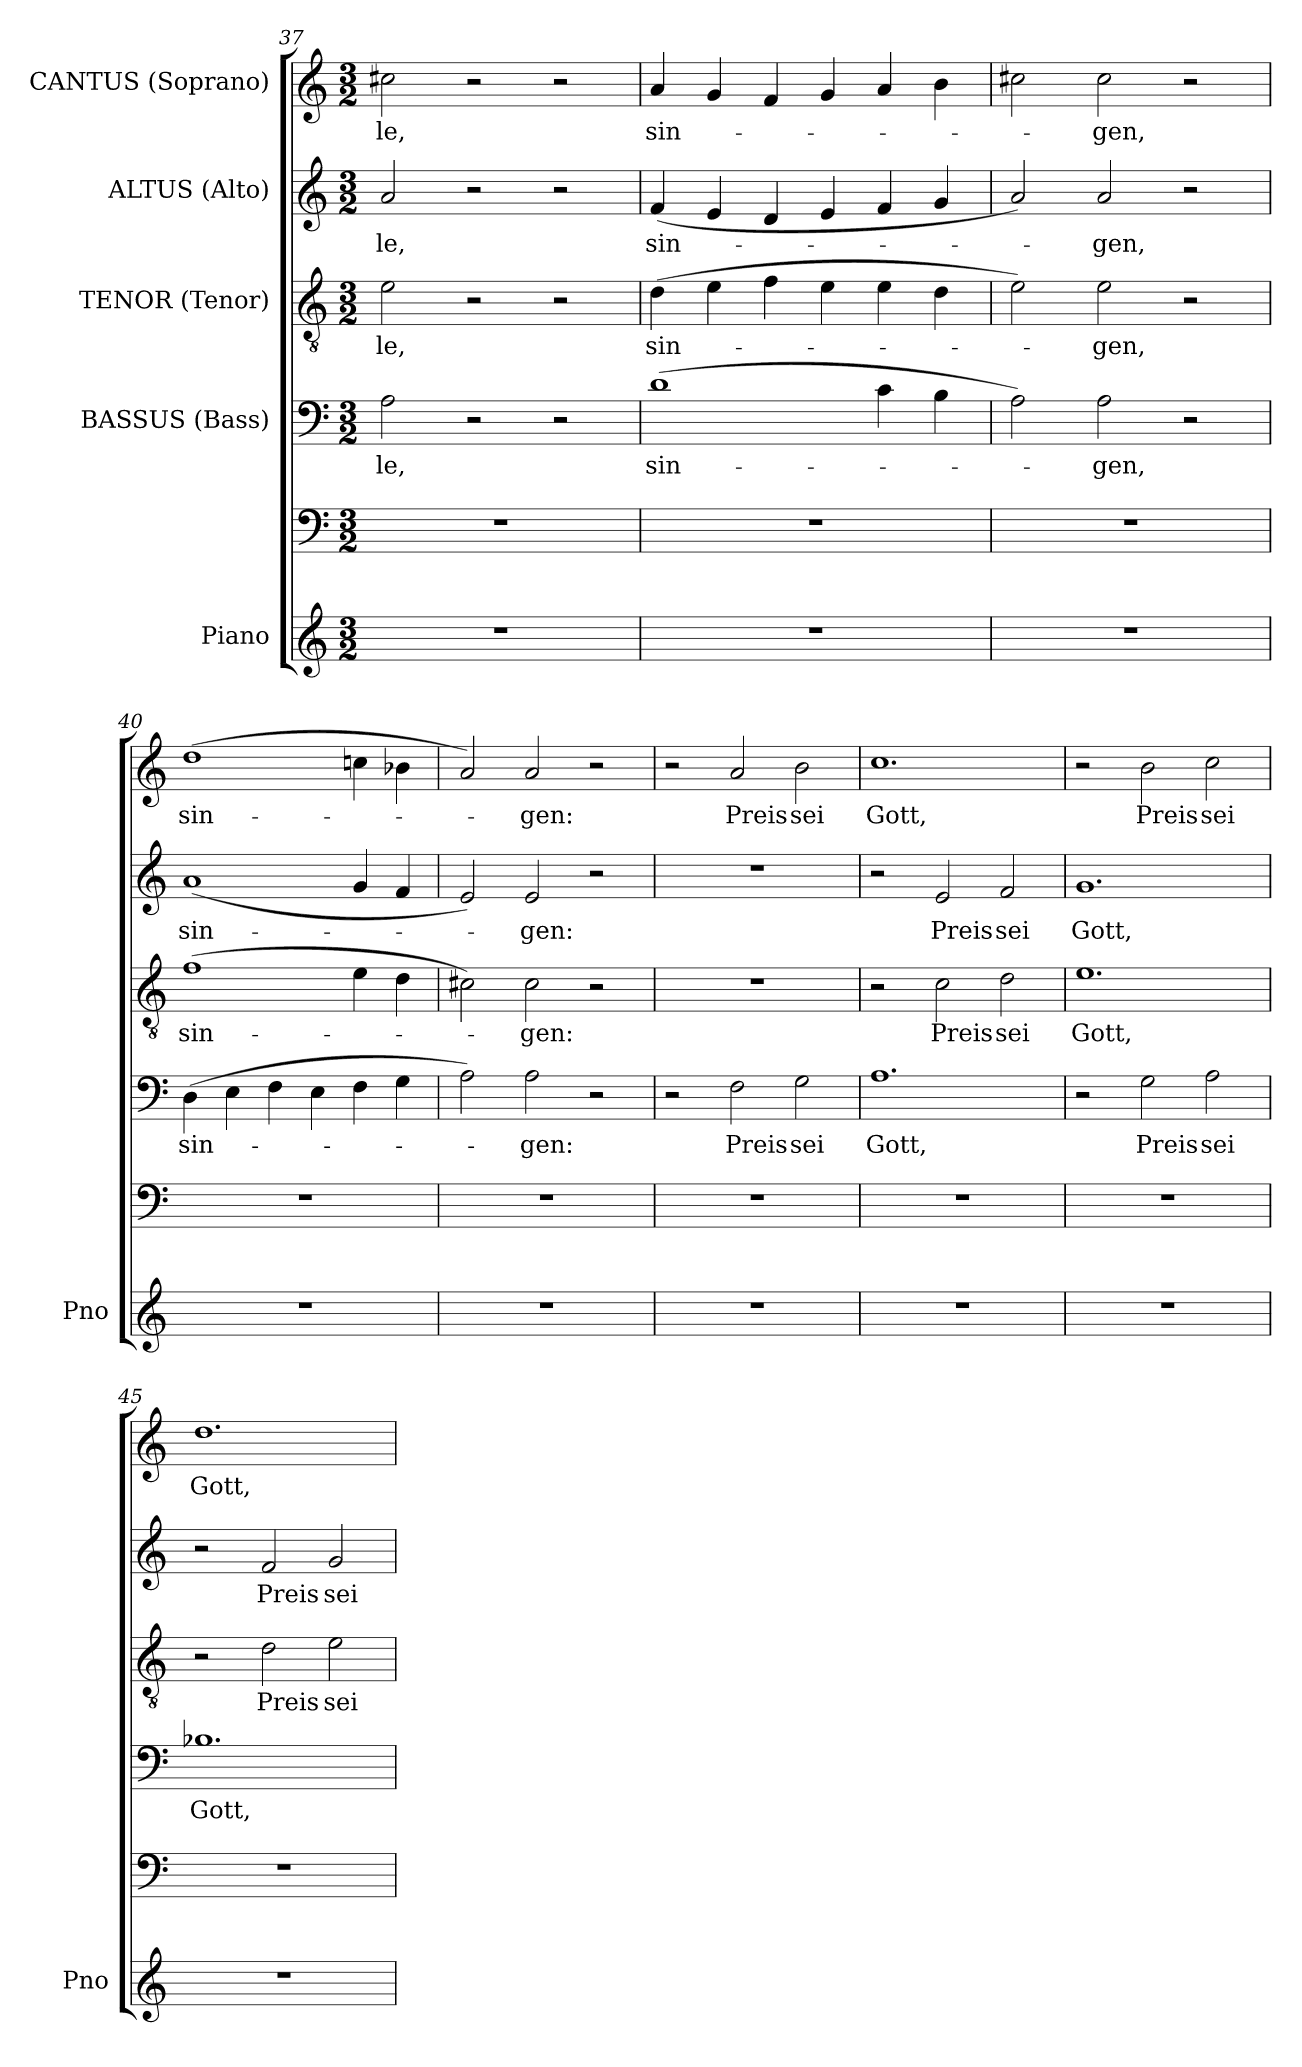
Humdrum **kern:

**kern	**kern	**kern	**text	**kern	**text	**kern	**text	**kern	**text
*part6	*part5	*part4	*part4	*part3	*part3	*part2	*part2	*part1	*part1
*staff6	*staff5	*staff4	*staff4	*staff3	*staff3	*staff2	*staff2	*staff1	*staff1
*I"Piano	*	*I"BASSUS (Bass)	*	*I"TENOR (Tenor)	*	*I"ALTUS (Alto)	*	*I"CANTUS (Soprano)	*
*I'Pno	*	*	*	*	*	*	*	*	*
!!LO:PB:g=z
*clefG2	*clefF4	*clefF4	*	*clefGv2	*	*clefG2	*	*clefG2	*
*k[]	*k[]	*k[]	*	*k[]	*	*k[]	*	*k[]	*
*C:	*C:	*C:	*	*C:	*	*C:	*	*C:	*
*M3/2	*M3/2	*M3/2	*	*M3/2	*	*M3/2	*	*M3/2	*
=37	=37	=37	=37	=37	=37	=37	=37	=37	=37
1.r	1.r	2A\	-le,	2e\	-le,	2a/	-le,	2cc#X\	-le,
.	.	2r	.	2r	.	2r	.	2r	.
.	.	2r	.	2r	.	2r	.	2r	.
=38	=38	=38	=38	=38	=38	=38	=38	=38	=38
1.r	1.r	(1d	sin-	(4d\	sin-	(4f/	sin-	4a/	sin-
.	.	.	.	4e\	.	4e/	.	4g/	.
.	.	.	.	4f\	.	4d/	.	4f/	.
.	.	.	.	4e\	.	4e/	.	4g/	.
.	.	4c\	.	4e\	.	4f/	.	4a/	.
.	.	4B\	.	4d\	.	4g/	.	4b\	.
=39	=39	=39	=39	=39	=39	=39	=39	=39	=39
1.r	1.r	2A\)	.	2e\)	.	2a/)	.	2cc#X\	.
.	.	2A\	-gen,	2e\	-gen,	2a/	-gen,	2cc#\	-gen,
.	.	2r	.	2r	.	2r	.	2r	.
=40	=40	=40	=40	=40	=40	=40	=40	=40	=40
1.r	1.r	(4D\	sin-	(1f	sin-	(1a	sin-	(1dd	sin-
.	.	4E\	.	.	.	.	.	.	.
.	.	4F\	.	.	.	.	.	.	.
.	.	4E\	.	.	.	.	.	.	.
.	.	4F\	.	4e\	.	4g/	.	4ccn\	.
.	.	4G\	.	4d\	.	4f/	.	4b-\	.
=41	=41	=41	=41	=41	=41	=41	=41	=41	=41
1.r	1.r	2A\)	.	2c#X\)	.	2e/)	.	2a/)	.
.	.	2A\	-gen:	2c#\	-gen:	2e/	-gen:	2a/	-gen:
.	.	2r	.	2r	.	2r	.	2r	.
=42	=42	=42	=42	=42	=42	=42	=42	=42	=42
1.r	1.r	2r	.	1.r	.	1.r	.	2r	.
.	.	2F\	Preis	.	.	.	.	2a/	Preis
.	.	2G\	sei	.	.	.	.	2b\	sei
!!LO:LB:g=z
=43	=43	=43	=43	=43	=43	=43	=43	=43	=43
1.r	1.r	1.A	Gott,	2r	.	2r	.	1.cc	Gott,
.	.	.	.	2c\	Preis	2e/	Preis	.	.
.	.	.	.	2d\	sei	2f/	sei	.	.
=44	=44	=44	=44	=44	=44	=44	=44	=44	=44
1.r	1.r	2r	.	1.e	Gott,	1.g	Gott,	2r	.
.	.	2G\	Preis	.	.	.	.	2b\	Preis
.	.	2A\	sei	.	.	.	.	2cc\	sei
=45	=45	=45	=45	=45	=45	=45	=45	=45	=45
1.r	1.r	1.B-X	Gott,	2r	.	2r	.	1.dd	Gott,
.	.	.	.	2d\	Preis	2f/	Preis	.	.
.	.	.	.	2e\	sei	2g/	sei	.	.
=	=	=	=	=	=	=	=	=	=
*-	*-	*-	*-	*-	*-	*-	*-	*-	*-
